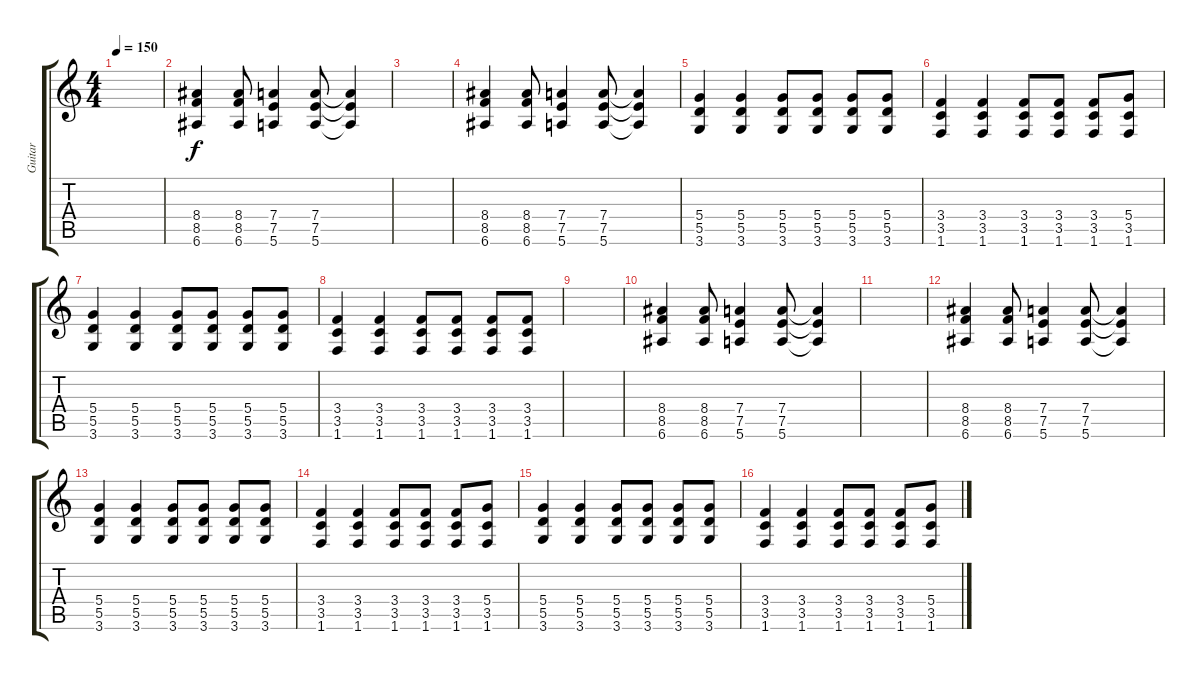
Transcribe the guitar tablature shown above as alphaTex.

\track ("Guitar" "Guitar") {instrument overdrivenguitar}
\staff {score tabs}
\tuning (E4 B3 G3 D3 A2 E2) {hide}
\ts (4 4)
\tempo 150
\clef g2
\ks c
|
(8.4 8.5 6.6).4 (8.4 8.5 6.6).8 (7.4 7.5 5.6).4 (7.4 7.5 5.6).8 (7.4{t} 7.5{t} 5.6{t}).4 |
|
(8.4 8.5 6.6).4 (8.4 8.5 6.6).8 (7.4 7.5 5.6).4 (7.4 7.5 5.6).8 (7.4{t} 7.5{t} 5.6{t}).4 |
(5.4 5.5 3.6).4 (5.4 5.5 3.6).4 (5.4 5.5 3.6).8 (5.4 5.5 3.6).8 (5.4 5.5 3.6).8 (5.4 5.5 3.6).8 |
(3.4 3.5 1.6).4 (3.4 3.5 1.6).4 (3.4 3.5 1.6).8 (3.4 3.5 1.6).8 (3.4 3.5 1.6).8 (5.4 3.5 1.6).8 |
(5.4 5.5 3.6).4 (5.4 5.5 3.6).4 (5.4 5.5 3.6).8 (5.4 5.5 3.6).8 (5.4 5.5 3.6).8 (5.4 5.5 3.6).8 |
(3.4 3.5 1.6).4 (3.4 3.5 1.6).4 (3.4 3.5 1.6).8 (3.4 3.5 1.6).8 (3.4 3.5 1.6).8 (3.4 3.5 1.6).8 |
|
(8.4 8.5 6.6).4 (8.4 8.5 6.6).8 (7.4 7.5 5.6).4 (7.4 7.5 5.6).8 (7.4{t} 7.5{t} 5.6{t}).4 |
|
(8.4 8.5 6.6).4 (8.4 8.5 6.6).8 (7.4 7.5 5.6).4 (7.4 7.5 5.6).8 (7.4{t} 7.5{t} 5.6{t}).4 |
(5.4 5.5 3.6).4 (5.4 5.5 3.6).4 (5.4 5.5 3.6).8 (5.4 5.5 3.6).8 (5.4 5.5 3.6).8 (5.4 5.5 3.6).8 |
(3.4 3.5 1.6).4 (3.4 3.5 1.6).4 (3.4 3.5 1.6).8 (3.4 3.5 1.6).8 (3.4 3.5 1.6).8 (5.4 3.5 1.6).8 |
(5.4 5.5 3.6).4 (5.4 5.5 3.6).4 (5.4 5.5 3.6).8 (5.4 5.5 3.6).8 (5.4 5.5 3.6).8 (5.4 5.5 3.6).8 |
(3.4 3.5 1.6).4 (3.4 3.5 1.6).4 (3.4 3.5 1.6).8 (3.4 3.5 1.6).8 (3.4 3.5 1.6).8 (5.4 3.5 1.6).8
